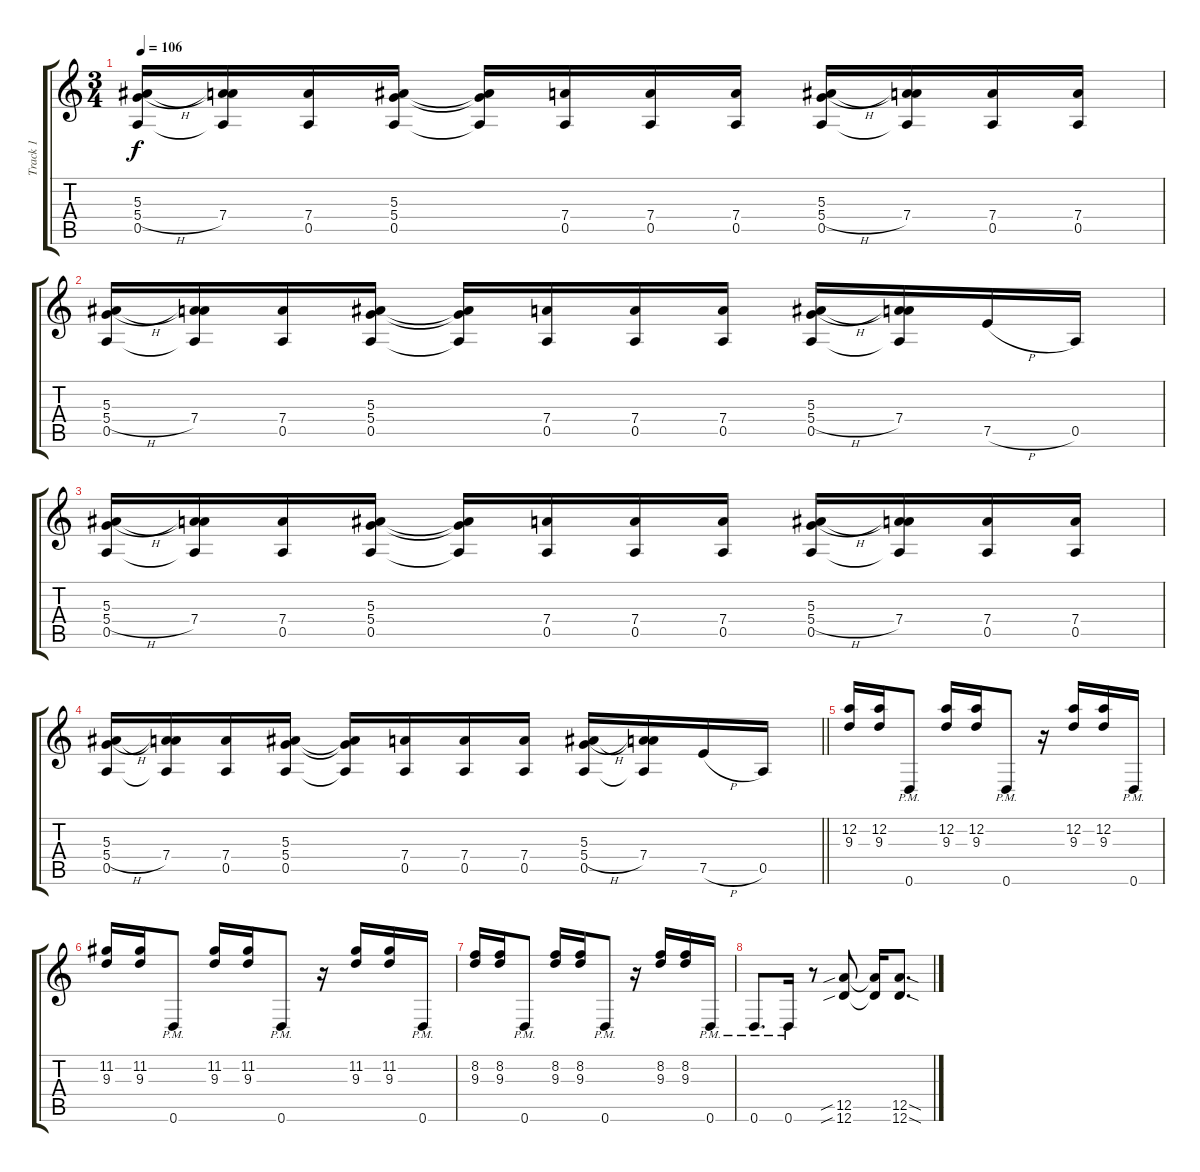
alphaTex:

\track ("Track 1" "Track 1") {instrument distortionguitar}
\staff {score tabs}
\tuning (E4 A3 F3 D3 A2 D2) {hide}
\ts (3 4)
\tempo 106
\clef g2
\ks c
(5.3 5.4{h} 0.5).16{dy f} (5.3{t} 7.4 0.5{t}).16 (7.4 0.5).16 (5.3 5.4 0.5).16 (5.3{t} 5.4{t} 0.5{t}).16 (7.4 0.5).16 (7.4 0.5).16 (7.4 0.5).16 (5.3 5.4{h} 0.5).16 (5.3{t} 7.4 0.5{t}).16 (7.4 0.5).16 (7.4 0.5).16 |
(5.3 5.4{h} 0.5).16 (5.3{t} 7.4 0.5{t}).16 (7.4 0.5).16 (5.3 5.4 0.5).16 (5.3{t} 5.4{t} 0.5{t}).16 (7.4 0.5).16 (7.4 0.5).16 (7.4 0.5).16 (5.3 5.4{h} 0.5).16 (5.3{t} 7.4 0.5{t}).16 7.5{h}.16 0.5.16 |
(5.3 5.4{h} 0.5).16 (5.3{t} 7.4 0.5{t}).16 (7.4 0.5).16 (5.3 5.4 0.5).16 (5.3{t} 5.4{t} 0.5{t}).16 (7.4 0.5).16 (7.4 0.5).16 (7.4 0.5).16 (5.3 5.4{h} 0.5).16 (5.3{t} 7.4 0.5{t}).16 (7.4 0.5).16 (7.4 0.5).16 |
\barLineRight lightlight
(5.3 5.4{h} 0.5).16 (5.3{t} 7.4 0.5{t}).16 (7.4 0.5).16 (5.3 5.4 0.5).16 (5.3{t} 5.4{t} 0.5{t}).16 (7.4 0.5).16 (7.4 0.5).16 (7.4 0.5).16 (5.3 5.4{h} 0.5).16 (5.3{t} 7.4 0.5{t}).16 7.5{h}.16 0.5.16 |
\section ("" "")
(12.2 9.3).16 (12.2 9.3).16 0.6{pm}.8 (12.2 9.3).16 (12.2 9.3).16 0.6{pm}.8 r.16 (12.2 9.3).16 (12.2 9.3).16 0.6{pm}.16 |
(11.2 9.3).16 (11.2 9.3).16 0.6{pm}.8 (11.2 9.3).16 (11.2 9.3).16 0.6{pm}.8 r.16 (11.2 9.3).16 (11.2 9.3).16 0.6{pm}.16 |
(8.2 9.3).16 (8.2 9.3).16 0.6{pm}.8 (8.2 9.3).16 (8.2 9.3).16 0.6{pm}.8 r.16 (8.2 9.3).16 (8.2 9.3).16 0.6{pm}.16 |
0.6{pm}.8{d} 0.6{pm}.16 r.8 (12.5{sib} 12.6{sib}).8 (12.5{t} 12.6{t}).16 (12.5{sod} 12.6{sod}).8{d}
